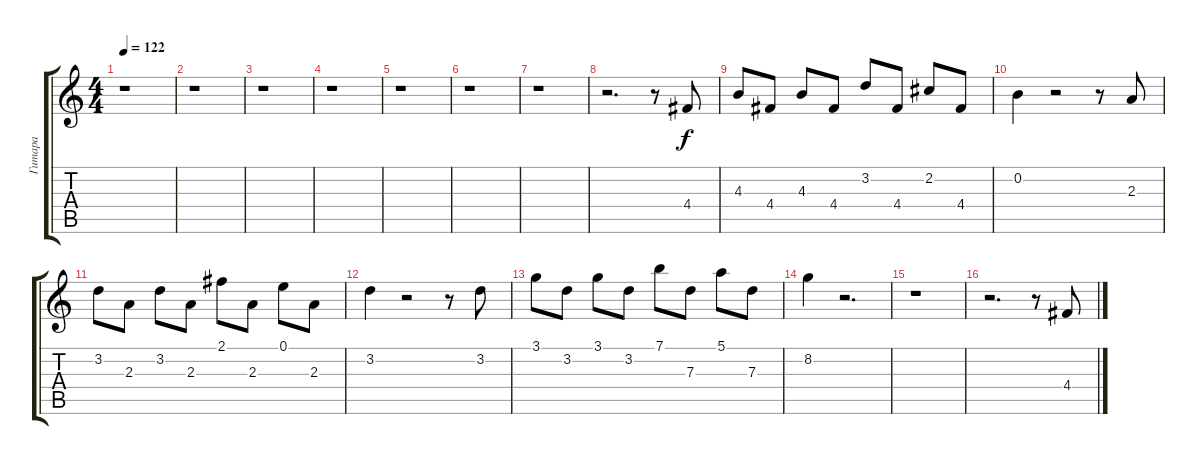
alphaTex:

\track ("Гитара" "Гитара") {instrument electricguitarclean}
\staff {score tabs}
\tuning (E4 B3 G3 D3 A2 E2) {hide}
\ts (4 4)
\tempo 122
\clef g2
\ks c
r.1{dy f} |
r.1 |
r.1 |
r.1 |
r.1 |
r.1 |
r.1 |
r.2{d} r.8 4.4.8 |
4.3.8 4.4.8 4.3.8 4.4.8 3.2.8 4.4.8 2.2.8 4.4.8 |
0.2.4 r.2 r.8 2.3.8 |
3.2.8 2.3.8 3.2.8 2.3.8 2.1.8 2.3.8 0.1.8 2.3.8 |
3.2.4 r.2 r.8 3.2.8 |
3.1.8 3.2.8 3.1.8 3.2.8 7.1.8 7.3.8 5.1.8 7.3.8 |
8.2.4 r.2{d} |
r.1 |
r.2{d} r.8 4.4.8
